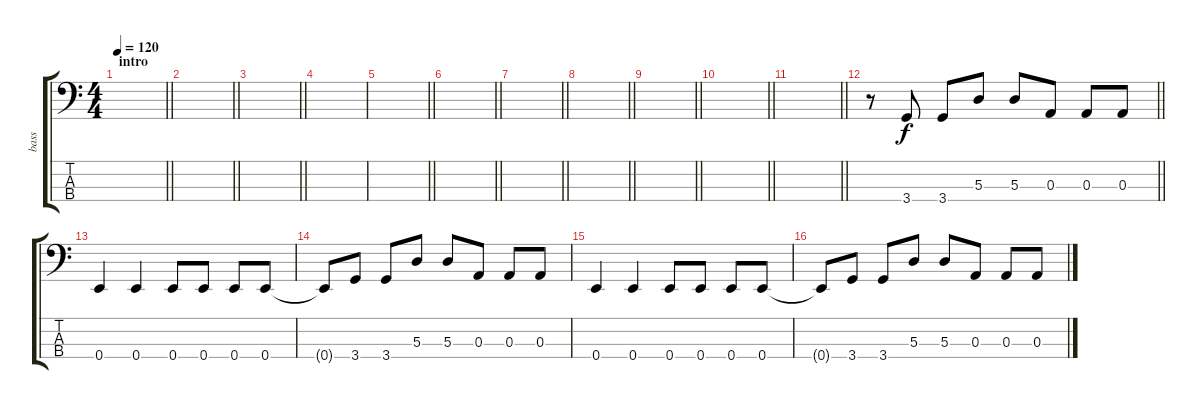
\track ("bass" "bass") {instrument electricbassfinger}
\staff {score tabs}
\tuning (G2 D2 A1 E1) {hide}
\ts (4 4)
\section ("" "intro")
\tempo 120
\clef f4
\barLineRight lightlight
\ks c
|
\barLineRight lightlight
|
\barLineRight lightlight
|
|
\barLineRight lightlight
|
\barLineRight lightlight
|
\barLineRight lightlight
|
\barLineRight lightlight
|
\barLineRight lightlight
|
\barLineRight lightlight
|
\barLineRight lightlight
|
\barLineRight lightlight
r.8 3.4.8 3.4.8 5.3.8 5.3.8 0.3.8 0.3.8 0.3.8 |
0.4.4 0.4.4 0.4.8 0.4.8 0.4.8 0.4.8 |
0.4{t}.8 3.4.8 3.4.8 5.3.8 5.3.8 0.3.8 0.3.8 0.3.8 |
0.4.4 0.4.4 0.4.8 0.4.8 0.4.8 0.4.8 |
0.4{t}.8 3.4.8 3.4.8 5.3.8 5.3.8 0.3.8 0.3.8 0.3.8
